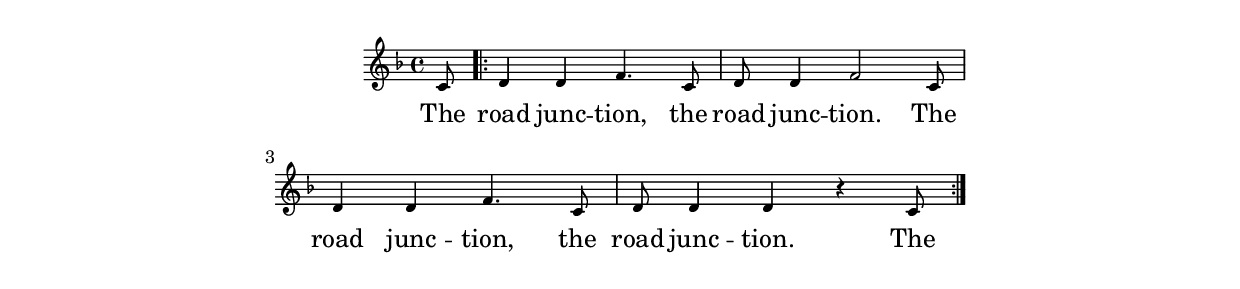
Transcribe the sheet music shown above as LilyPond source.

\version "2.19.45"
\paper {
	line-width = 4.6\in
}

melody = \relative c' {
  \clef treble
  \key d \minor
  \time 4/4 
  \set Score.voltaSpannerDuration = #(ly:make-moment 4/4)
	\new Voice = "words" {
			\partial 8 c8 |	
			\repeat volta 2 {
				d4 d f4. c8 | d d4 f2 c8 |
				d4 d f4. c8 | d d4 d r4 c8 |
			}
		}
}

text =  \lyricmode {
	The | road junc -- | tion, the | road junc -- tion. The
	road junc -- | tion, the | road junc -- tion. The
}

\score {
  <<
    \new Staff \with { \magnifyStaff #5/7 } {
    	\new Voice = "one" { \melody }
  	}
    \new Lyrics \lyricsto "words" \text
  >>
  \layout { 
   % #(layout-set-staff-size 14)
   }
  \midi { }
}